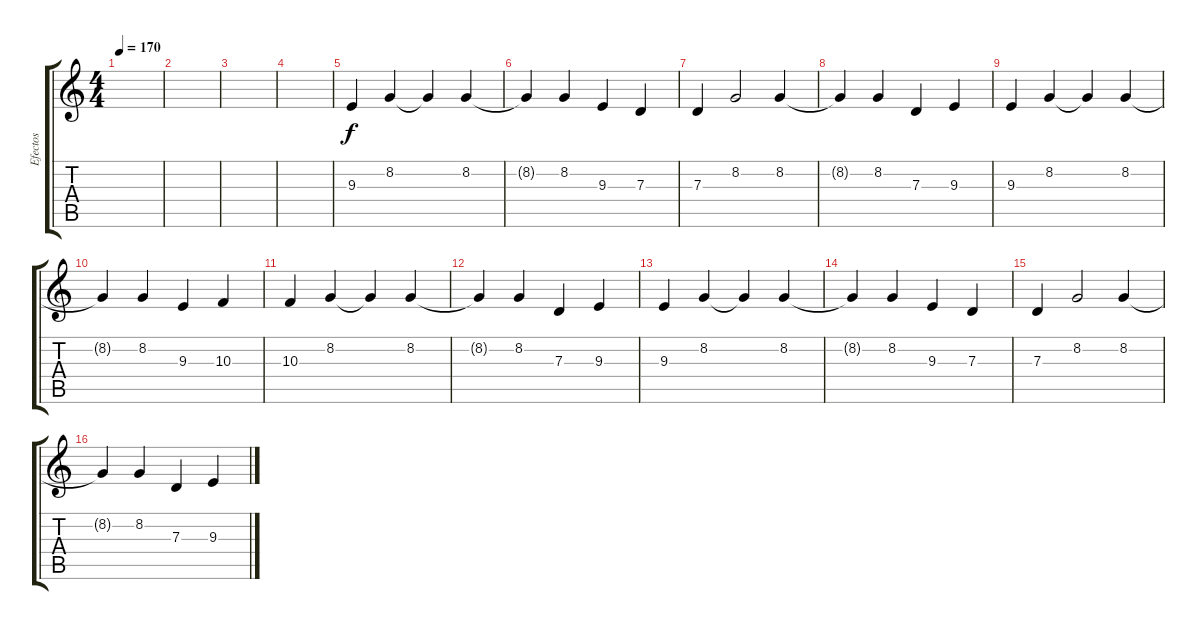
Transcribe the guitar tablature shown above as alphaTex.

\track ("Efectos" "Efectos") {instrument drawbarorgan}
\staff {score tabs}
\tuning (E4 B3 G3 D3 A2 E2) {hide}
\ts (4 4)
\tempo 170
\clef g2
\ks c
|
|
|
|
9.3.4 8.2.4 8.2{t}.4 8.2.4 |
8.2{t}.4 8.2.4 9.3.4 7.3.4 |
7.3.4 8.2.2 8.2.4 |
8.2{t}.4 8.2.4 7.3.4 9.3.4 |
9.3.4 8.2.4 8.2{t}.4 8.2.4 |
8.2{t}.4 8.2.4 9.3.4 10.3.4 |
10.3.4 8.2.4 8.2{t}.4 8.2.4 |
8.2{t}.4 8.2.4 7.3.4 9.3.4 |
9.3.4 8.2.4 8.2{t}.4 8.2.4 |
8.2{t}.4 8.2.4 9.3.4 7.3.4 |
7.3.4 8.2.2 8.2.4 |
8.2{t}.4 8.2.4 7.3.4 9.3.4
